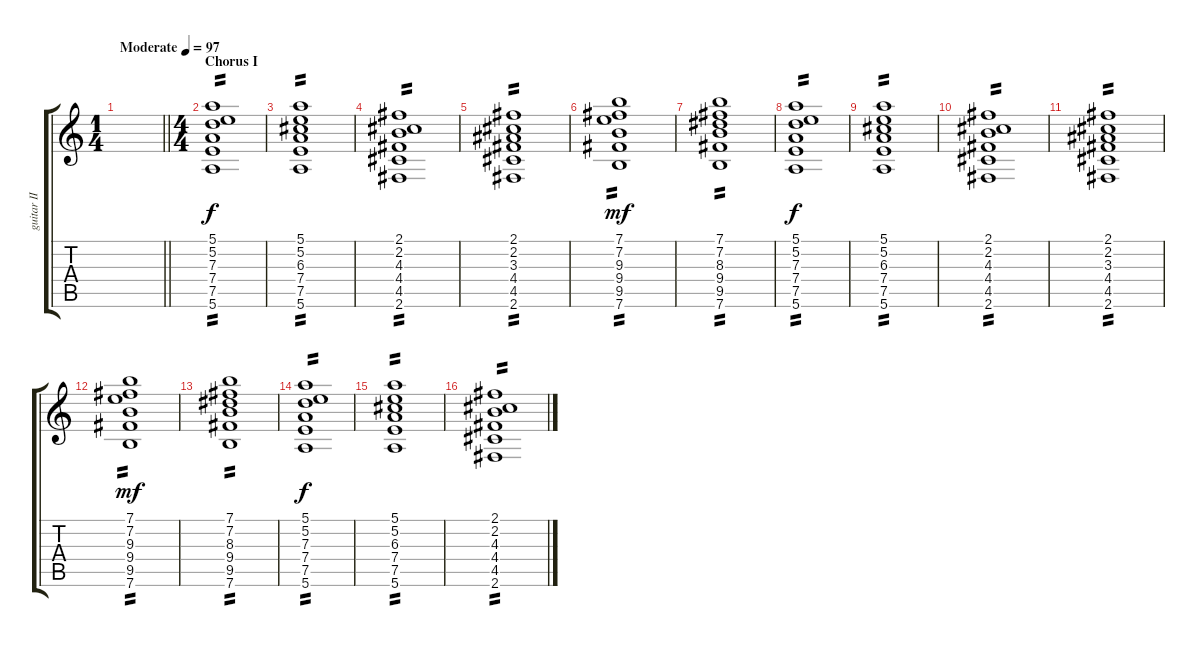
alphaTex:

\track ("guitar II" "guitar II") {instrument overdrivenguitar}
\staff {score tabs}
\tuning (E4 B3 G3 D3 A2 E2) {hide}
\ts (1 4)
\tempo (97 "Moderate")
\clef g2
\barLineRight lightlight
\ks c
|
\ts (4 4)
\section ("" "Chorus I")
(5.1 5.2 7.3 7.4 7.5 5.6).1{tp 2} |
(5.1 5.2 6.3 7.4 7.5 5.6).1{tp 2} |
(2.1 2.2 4.3 4.4 4.5 2.6).1{tp 2} |
(2.1 2.2 3.3 4.4 4.5 2.6).1{tp 2} |
(7.1 7.2 9.3 9.4 9.5 7.6).1{tp 2 dy mf} |
(7.1 7.2 8.3 9.4 9.5 7.6).1{tp 2} |
(5.1 5.2 7.3 7.4 7.5 5.6).1{tp 2 dy f} |
(5.1 5.2 6.3 7.4 7.5 5.6).1{tp 2} |
(2.1 2.2 4.3 4.4 4.5 2.6).1{tp 2} |
(2.1 2.2 3.3 4.4 4.5 2.6).1{tp 2} |
(7.1 7.2 9.3 9.4 9.5 7.6).1{tp 2 dy mf} |
(7.1 7.2 8.3 9.4 9.5 7.6).1{tp 2} |
(5.1 5.2 7.3 7.4 7.5 5.6).1{tp 2 dy f} |
(5.1 5.2 6.3 7.4 7.5 5.6).1{tp 2} |
(2.1 2.2 4.3 4.4 4.5 2.6).1{tp 2}
